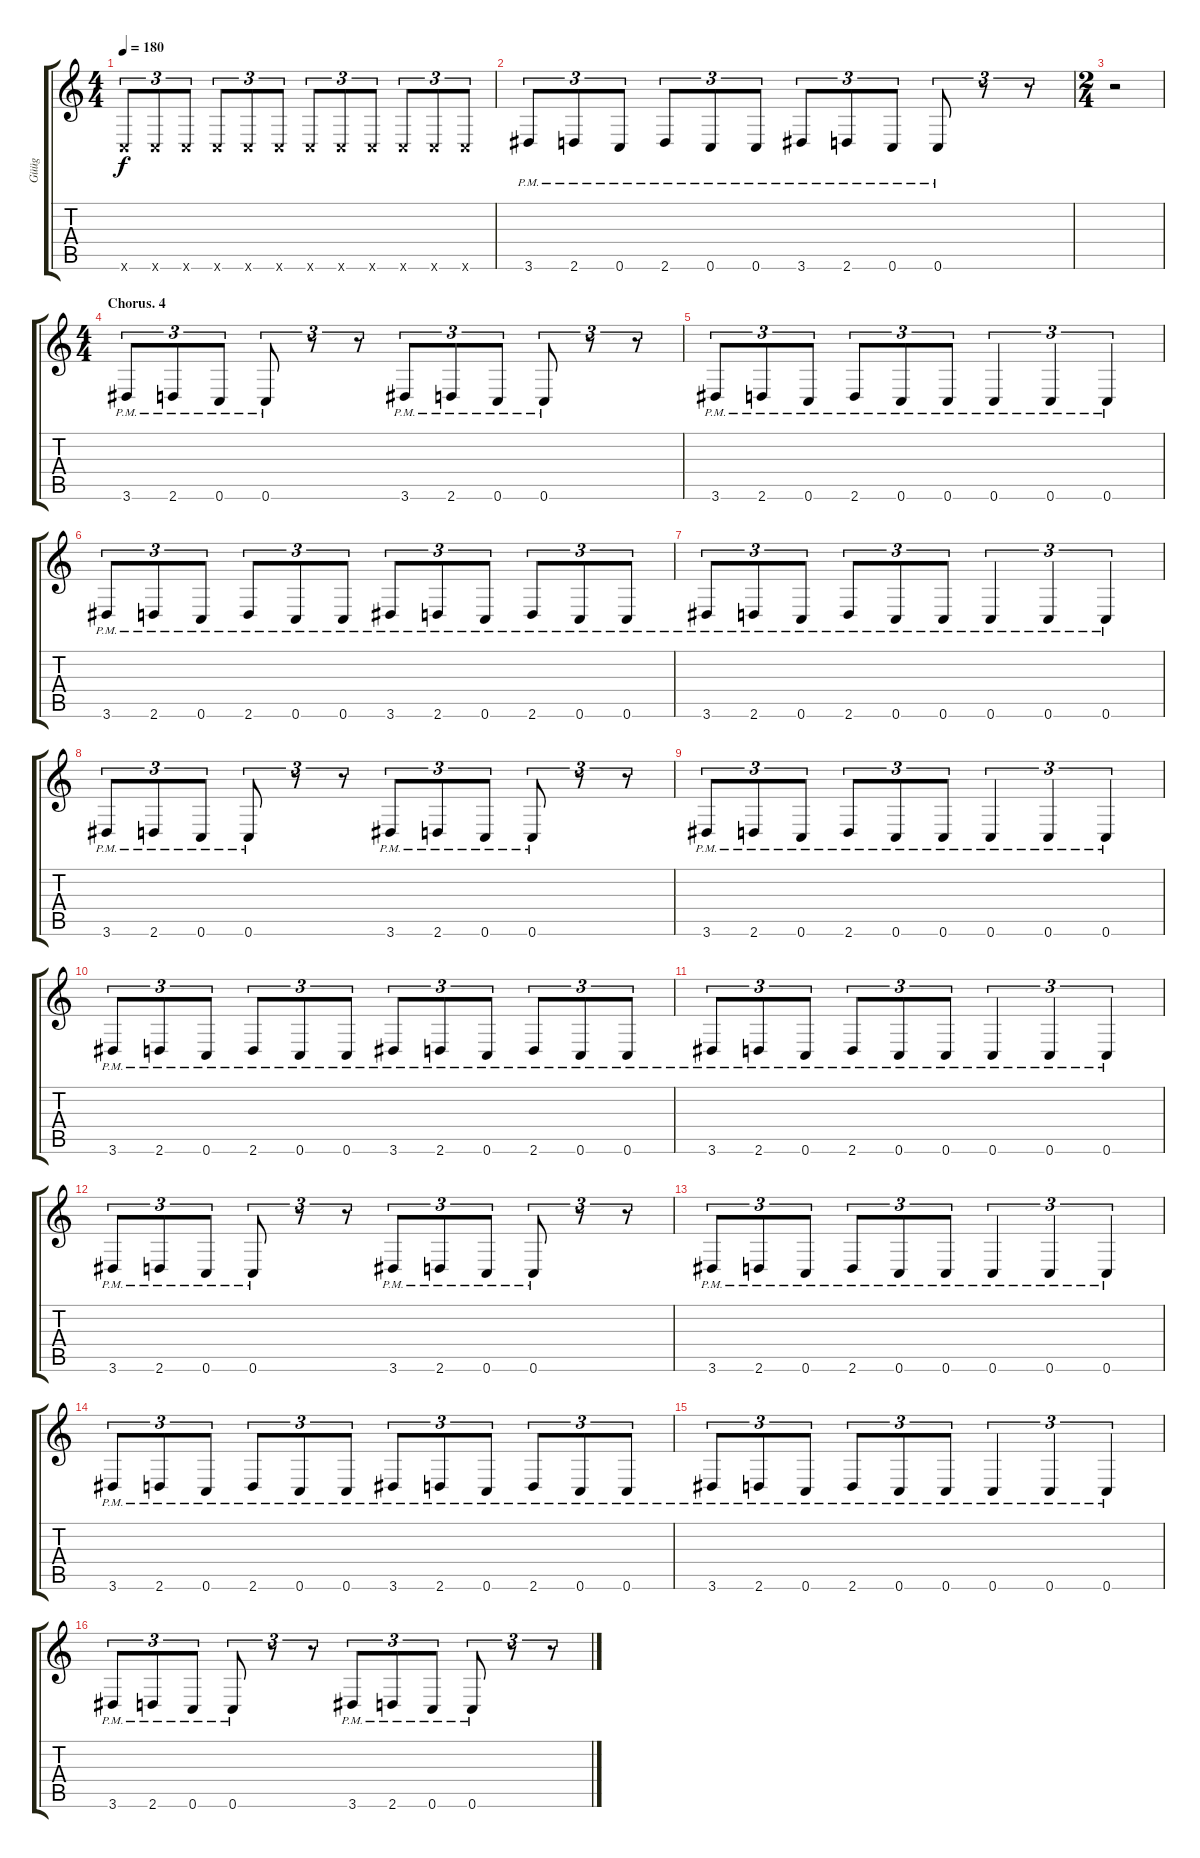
\track ("Güüg" "Güüg") {instrument distortionguitar}
\staff {score tabs}
\tuning (D4 A3 F3 C3 G2 C2) {hide}
\ts (4 4)
\tempo 180
\clef g2
\ks c
0.6{x}.8{tu (3 2) dy f} 0.6{x}.8{tu (3 2)} 0.6{x}.8{tu (3 2)} 0.6{x}.8{tu (3 2)} 0.6{x}.8{tu (3 2)} 0.6{x}.8{tu (3 2)} 0.6{x}.8{tu (3 2)} 0.6{x}.8{tu (3 2)} 0.6{x}.8{tu (3 2)} 0.6{x}.8{tu (3 2)} 0.6{x}.8{tu (3 2)} 0.6{x}.8{tu (3 2)} |
3.6{pm}.8{tu (3 2)} 2.6{pm}.8{tu (3 2)} 0.6{pm}.8{tu (3 2)} 2.6{pm}.8{tu (3 2)} 0.6{pm}.8{tu (3 2)} 0.6{pm}.8{tu (3 2)} 3.6{pm}.8{tu (3 2)} 2.6{pm}.8{tu (3 2)} 0.6{pm}.8{tu (3 2)} 0.6{pm}.8{tu (3 2)} r.8{tu (3 2)} r.8{tu (3 2)} |
\ts (2 4)
r.2 |
\ts (4 4)
\section ("" "Chorus. 4")
3.6{pm}.8{tu (3 2)} 2.6{pm}.8{tu (3 2)} 0.6{pm}.8{tu (3 2)} 0.6{pm}.8{tu (3 2)} r.8{tu (3 2)} r.8{tu (3 2)} 3.6{pm}.8{tu (3 2)} 2.6{pm}.8{tu (3 2)} 0.6{pm}.8{tu (3 2)} 0.6{pm}.8{tu (3 2)} r.8{tu (3 2)} r.8{tu (3 2)} |
3.6{pm}.8{tu (3 2)} 2.6{pm}.8{tu (3 2)} 0.6{pm}.8{tu (3 2)} 2.6{pm}.8{tu (3 2)} 0.6{pm}.8{tu (3 2)} 0.6{pm}.8{tu (3 2)} 0.6{pm}.4{tu (3 2)} 0.6{pm}.4{tu (3 2)} 0.6{pm}.4{tu (3 2)} |
3.6{pm}.8{tu (3 2)} 2.6{pm}.8{tu (3 2)} 0.6{pm}.8{tu (3 2)} 2.6{pm}.8{tu (3 2)} 0.6{pm}.8{tu (3 2)} 0.6{pm}.8{tu (3 2)} 3.6{pm}.8{tu (3 2)} 2.6{pm}.8{tu (3 2)} 0.6{pm}.8{tu (3 2)} 2.6{pm}.8{tu (3 2)} 0.6{pm}.8{tu (3 2)} 0.6{pm}.8{tu (3 2)} |
3.6{pm}.8{tu (3 2)} 2.6{pm}.8{tu (3 2)} 0.6{pm}.8{tu (3 2)} 2.6{pm}.8{tu (3 2)} 0.6{pm}.8{tu (3 2)} 0.6{pm}.8{tu (3 2)} 0.6{pm}.4{tu (3 2)} 0.6{pm}.4{tu (3 2)} 0.6{pm}.4{tu (3 2)} |
3.6{pm}.8{tu (3 2)} 2.6{pm}.8{tu (3 2)} 0.6{pm}.8{tu (3 2)} 0.6{pm}.8{tu (3 2)} r.8{tu (3 2)} r.8{tu (3 2)} 3.6{pm}.8{tu (3 2)} 2.6{pm}.8{tu (3 2)} 0.6{pm}.8{tu (3 2)} 0.6{pm}.8{tu (3 2)} r.8{tu (3 2)} r.8{tu (3 2)} |
3.6{pm}.8{tu (3 2)} 2.6{pm}.8{tu (3 2)} 0.6{pm}.8{tu (3 2)} 2.6{pm}.8{tu (3 2)} 0.6{pm}.8{tu (3 2)} 0.6{pm}.8{tu (3 2)} 0.6{pm}.4{tu (3 2)} 0.6{pm}.4{tu (3 2)} 0.6{pm}.4{tu (3 2)} |
3.6{pm}.8{tu (3 2)} 2.6{pm}.8{tu (3 2)} 0.6{pm}.8{tu (3 2)} 2.6{pm}.8{tu (3 2)} 0.6{pm}.8{tu (3 2)} 0.6{pm}.8{tu (3 2)} 3.6{pm}.8{tu (3 2)} 2.6{pm}.8{tu (3 2)} 0.6{pm}.8{tu (3 2)} 2.6{pm}.8{tu (3 2)} 0.6{pm}.8{tu (3 2)} 0.6{pm}.8{tu (3 2)} |
3.6{pm}.8{tu (3 2)} 2.6{pm}.8{tu (3 2)} 0.6{pm}.8{tu (3 2)} 2.6{pm}.8{tu (3 2)} 0.6{pm}.8{tu (3 2)} 0.6{pm}.8{tu (3 2)} 0.6{pm}.4{tu (3 2)} 0.6{pm}.4{tu (3 2)} 0.6{pm}.4{tu (3 2)} |
3.6{pm}.8{tu (3 2)} 2.6{pm}.8{tu (3 2)} 0.6{pm}.8{tu (3 2)} 0.6{pm}.8{tu (3 2)} r.8{tu (3 2)} r.8{tu (3 2)} 3.6{pm}.8{tu (3 2)} 2.6{pm}.8{tu (3 2)} 0.6{pm}.8{tu (3 2)} 0.6{pm}.8{tu (3 2)} r.8{tu (3 2)} r.8{tu (3 2)} |
3.6{pm}.8{tu (3 2)} 2.6{pm}.8{tu (3 2)} 0.6{pm}.8{tu (3 2)} 2.6{pm}.8{tu (3 2)} 0.6{pm}.8{tu (3 2)} 0.6{pm}.8{tu (3 2)} 0.6{pm}.4{tu (3 2)} 0.6{pm}.4{tu (3 2)} 0.6{pm}.4{tu (3 2)} |
3.6{pm}.8{tu (3 2)} 2.6{pm}.8{tu (3 2)} 0.6{pm}.8{tu (3 2)} 2.6{pm}.8{tu (3 2)} 0.6{pm}.8{tu (3 2)} 0.6{pm}.8{tu (3 2)} 3.6{pm}.8{tu (3 2)} 2.6{pm}.8{tu (3 2)} 0.6{pm}.8{tu (3 2)} 2.6{pm}.8{tu (3 2)} 0.6{pm}.8{tu (3 2)} 0.6{pm}.8{tu (3 2)} |
3.6{pm}.8{tu (3 2)} 2.6{pm}.8{tu (3 2)} 0.6{pm}.8{tu (3 2)} 2.6{pm}.8{tu (3 2)} 0.6{pm}.8{tu (3 2)} 0.6{pm}.8{tu (3 2)} 0.6{pm}.4{tu (3 2)} 0.6{pm}.4{tu (3 2)} 0.6{pm}.4{tu (3 2)} |
3.6{pm}.8{tu (3 2)} 2.6{pm}.8{tu (3 2)} 0.6{pm}.8{tu (3 2)} 0.6{pm}.8{tu (3 2)} r.8{tu (3 2)} r.8{tu (3 2)} 3.6{pm}.8{tu (3 2)} 2.6{pm}.8{tu (3 2)} 0.6{pm}.8{tu (3 2)} 0.6{pm}.8{tu (3 2)} r.8{tu (3 2)} r.8{tu (3 2)}
